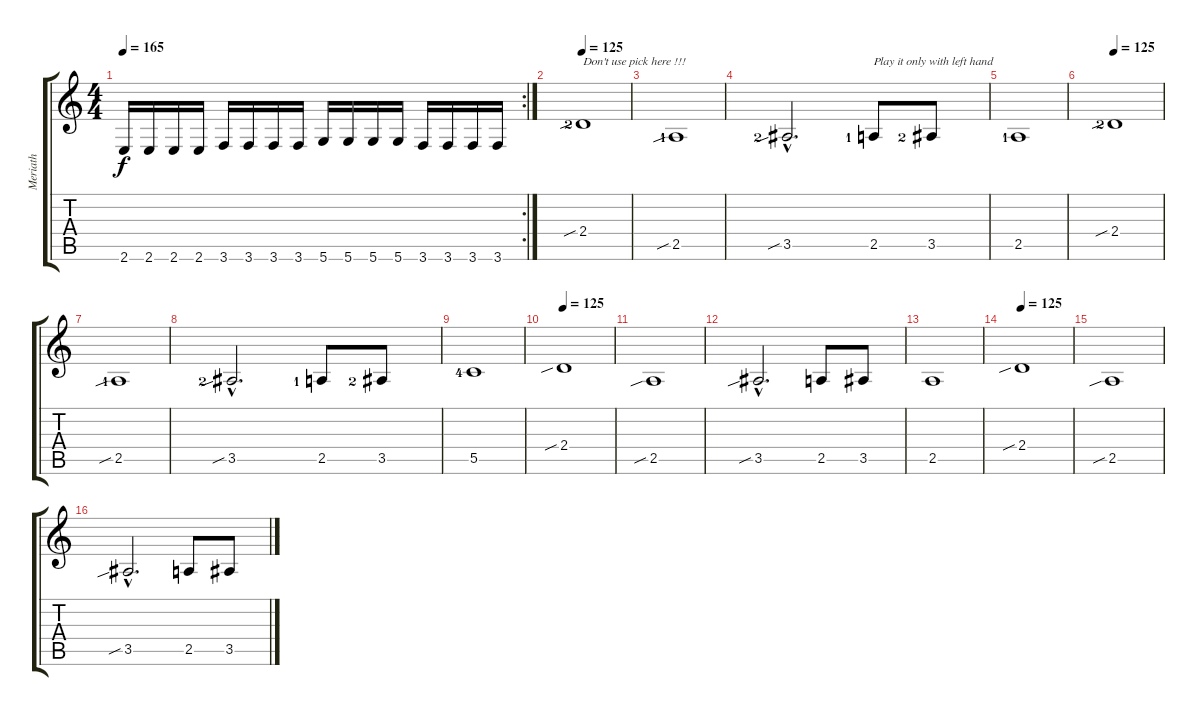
\track ("Meriath" "Meriath") {instrument distortionguitar}
\staff {score tabs}
\tuning (D4 A3 F3 C3 G2 D2) {hide}
\rc 2
\ts (4 4)
\tempo 165
\clef g2
\ks c
2.6.16{dy f} 2.6.16 2.6.16 2.6.16 3.6.16 3.6.16 3.6.16 3.6.16 5.6.16 5.6.16 5.6.16 5.6.16 3.6.16 3.6.16 3.6.16 3.6.16 |
\tempo 125
2.4{sib lf 3}.1{txt "Don't use pick here !!!" volume 12} |
2.5{sib lf 2}.1 |
3.5{sib hac lf 3}.2{d} 2.5{lf 2}.8{txt "Play it only with left hand"} 3.5{lf 3}.8 |
2.5{lf 2}.1 |
\tempo 125
2.4{sib lf 3}.1{volume 12} |
2.5{sib lf 2}.1 |
3.5{sib hac lf 3}.2{d} 2.5{lf 2}.8 3.5{lf 3}.8 |
5.5{lf 5}.1 |
\tempo 125
2.4{sib}.1{volume 12} |
2.5{sib}.1 |
3.5{sib hac}.2{d} 2.5.8 3.5.8 |
2.5.1 |
\tempo 125
2.4{sib}.1{volume 12} |
2.5{sib}.1 |
3.5{sib hac}.2{d} 2.5.8 3.5.8
